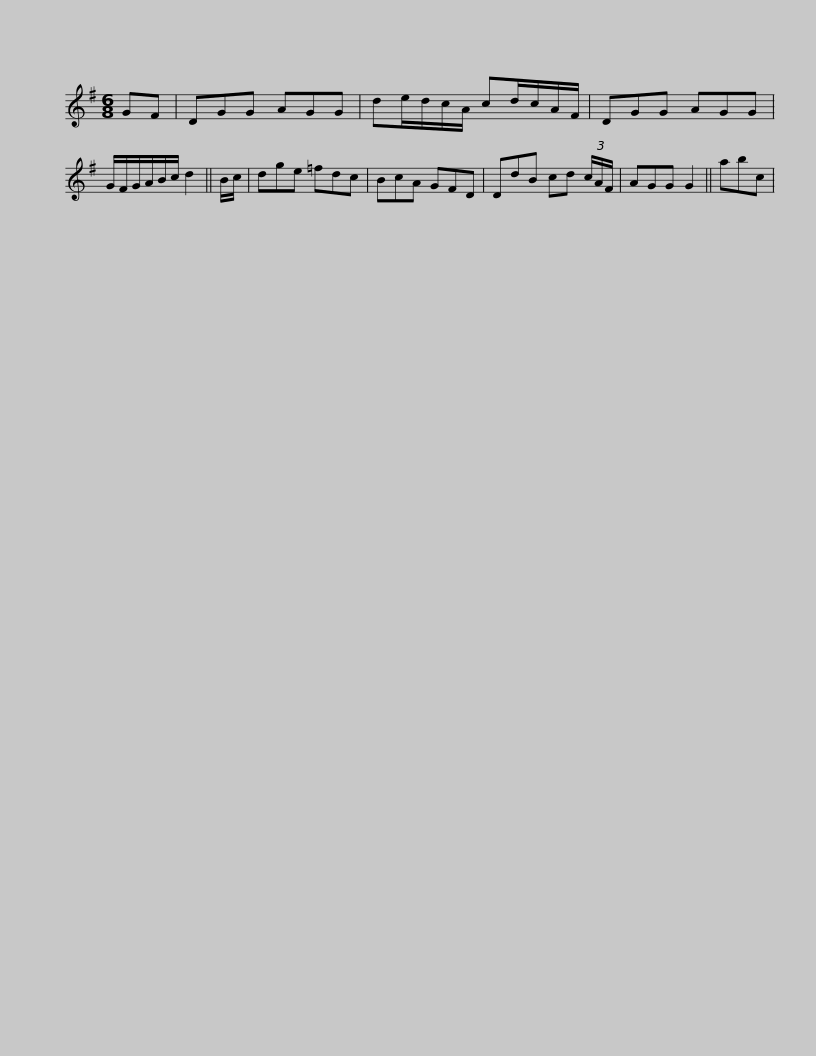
X:1
L:1/8
M:6/8
I:linebreak $
K:G
V:1 treble
V:1
 GF | DGG AGG | de/d/c/A/ cd/c/A/F/ | DGG AGG | G/F/G/A/B/c/ d2 || %5
 B/c/ | dge =fdc | BcA GFD |$ DdB cd (3c/A/F/ | AGG G2 || %10
 abc | %11
